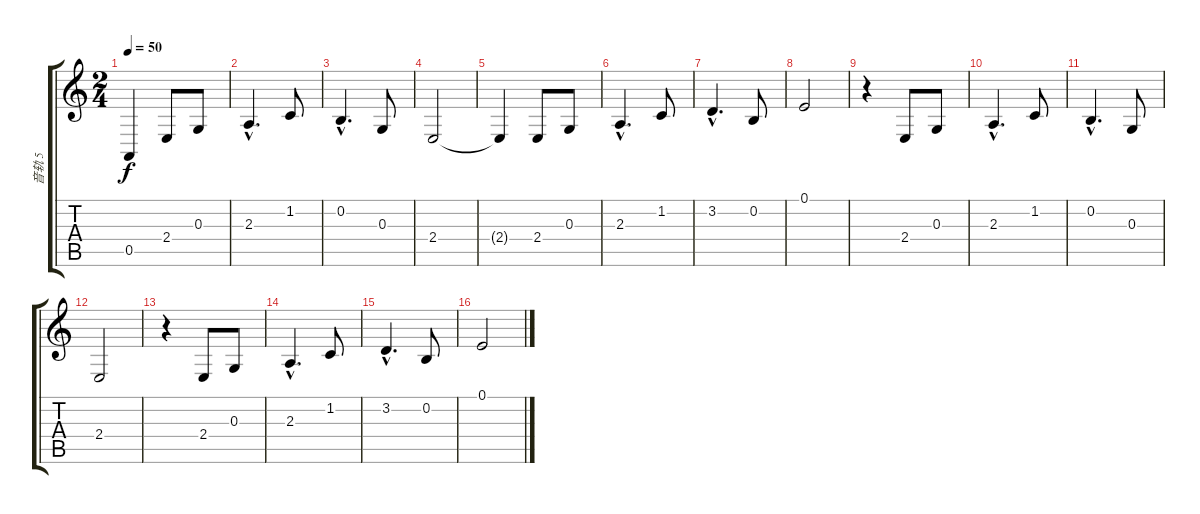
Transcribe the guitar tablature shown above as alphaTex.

\track ("音轨 5" "音轨 5") {instrument synthstrings2}
\staff {score tabs}
\tuning (E4 B3 G3 D3 A2 E2) {hide}
\ts (2 4)
\tempo 50
\clef g2
\ks c
0.5.4{dy f instrument synthstrings2} 2.4.8 0.3.8 |
2.3{hac}.4{d} 1.2.8 |
0.2{hac}.4{d} 0.3.8 |
2.4.2 |
2.4{t}.4 2.4.8 0.3.8 |
2.3{hac}.4{d} 1.2.8 |
3.2{hac}.4{d} 0.2.8 |
0.1.2 |
r.4 2.4.8 0.3.8 |
2.3{hac}.4{d} 1.2.8 |
0.2{hac}.4{d} 0.3.8 |
2.4.2 |
r.4 2.4.8 0.3.8 |
2.3{hac}.4{d} 1.2.8 |
3.2{hac}.4{d} 0.2.8 |
0.1.2
